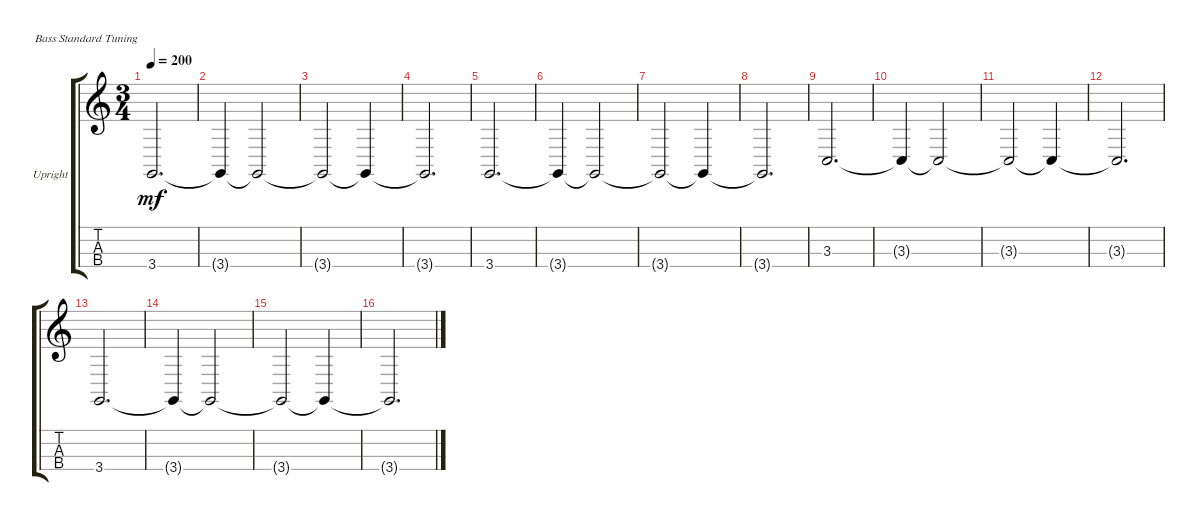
\bracketExtendMode groupsimilarinstruments
\firstSystemTrackNameOrientation horizontal
\otherSystemsTrackNameOrientation horizontal
\track ("Upright" "Upright") {instrument acousticbass}
\staff {score tabs}
\tuning (G2 D2 A1 E1)
\ts (3 4)
\tempo 200
\clef g2
\scale
0.333333
\ks c
3.4.2{d dy mf} |
\scale
0.333333 3.4{t}.4 3.4{t}.2 |
\scale
0.333333 3.4{t}.2 3.4{t}.4 |
\scale
0.333333 3.4{t}.2{d} |
\scale
0.333333 3.4.2{d} |
\scale
0.333333 3.4{t}.4 3.4{t}.2 |
\scale
0.333333 3.4{t}.2 3.4{t}.4 |
\scale
0.333333 3.4{t}.2{d} |
\scale
0.333333 3.3.2{d} |
\scale
0.333333 3.3{t}.4 3.3{t}.2 |
\scale
0.333333 3.3{t}.2 3.3{t}.4 |
\scale
0.333333 3.3{t}.2{d} |
\scale
0.333333 3.4.2{d} |
\scale
0.333333 3.4{t}.4 3.4{t}.2 |
\scale
0.333333 3.4{t}.2 3.4{t}.4 |
\scale
0.333333 3.4{t}.2{d}
